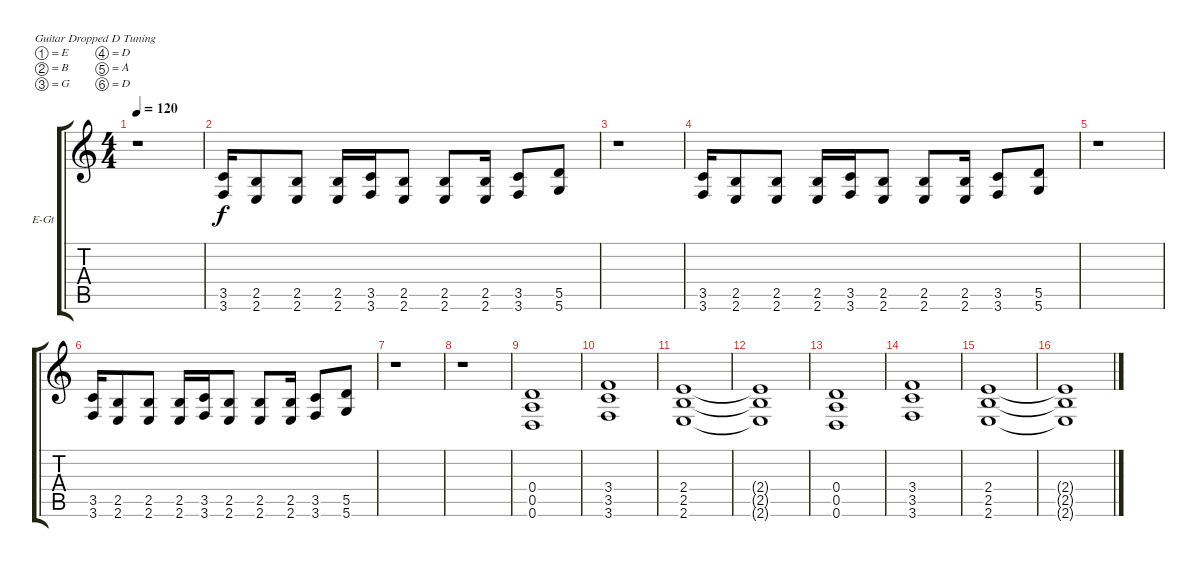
\bracketExtendMode groupsimilarinstruments
\firstSystemTrackNameOrientation horizontal
\otherSystemsTrackNameOrientation horizontal
\track ("Distortion-guitar (Paul)" "E-Gt") {instrument distortionguitar}
\staff {score tabs}
\tuning (E4 B3 G3 D3 A2 D2)
\ts (4 4)
\tempo 120
\clef g2
\ks c
r.1{dy f} |
(3.5 3.6).16 (2.5 2.6).8 (2.5 2.6).8 (2.5 2.6).16 (3.5 3.6).16 (2.5 2.6).8 (2.5 2.6).8 (2.5 2.6).16 (3.5 3.6).8 (5.5 5.6).8 |
r.1 |
(3.5 3.6).16 (2.5 2.6).8 (2.5 2.6).8 (2.5 2.6).16 (3.5 3.6).16 (2.5 2.6).8 (2.5 2.6).8 (2.5 2.6).16 (3.5 3.6).8 (5.5 5.6).8 |
r.1 |
(3.5 3.6).16 (2.5 2.6).8 (2.5 2.6).8 (2.5 2.6).16 (3.5 3.6).16 (2.5 2.6).8 (2.5 2.6).8 (2.5 2.6).16 (3.5 3.6).8 (5.5 5.6).8 |
r.1 |
r.1 |
(0.4 0.5 0.6).1 |
(3.4 3.5 3.6).1 |
(2.4 2.5 2.6).1 |
(2.4{t} 2.5{t} 2.6{t}).1 |
(0.4 0.5 0.6).1 |
(3.4 3.5 3.6).1 |
(2.4 2.5 2.6).1 |
(2.4{t} 2.5{t} 2.6{t}).1
